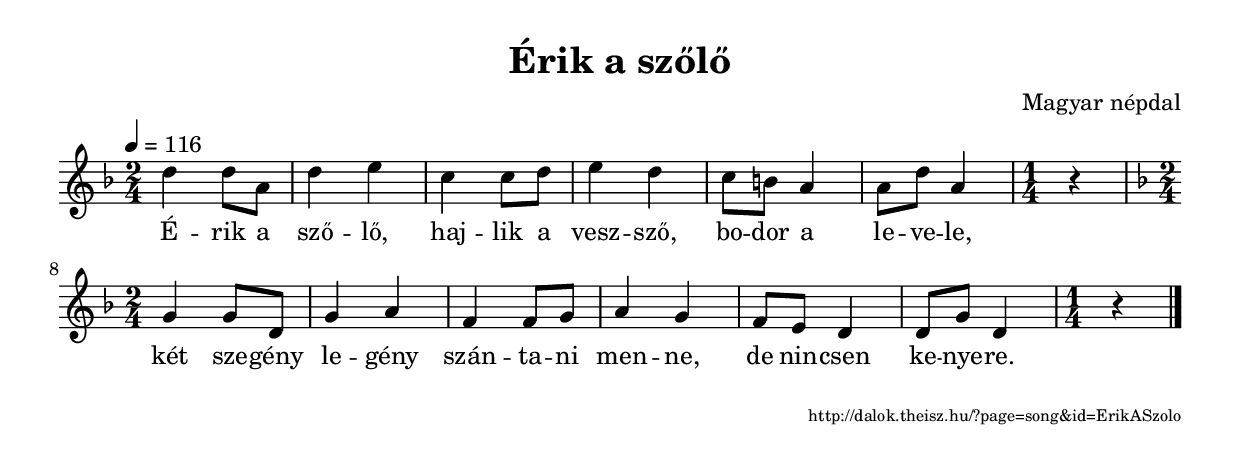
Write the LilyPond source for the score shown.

\version "2.10.33"


\header {
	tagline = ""	title = "Érik a szőlő"
	composer = "Magyar népdal"
}

VoiceA = { \key d \minor \override Staff.TimeSignature #'style = #'()  \time 2/4 \tempo 4=116
	\relative f' { d'4 d8 a d4 e
c c8 d e4 d
c8 b a4 a8 d a4 \time 1/4 r
\time 2/4 \key d \minor
g4 g8 d g4 a
f f8 g a4 g
f8 e d4 d8 g d4 \time 1/4 r \bar "|."
	}
}
SplitLyricsA = \lyricmode { 
É -- rik a sző -- lő,
haj -- lik a vesz -- sző,
bo -- dor a le -- ve -- le,
két sze -- gény le -- gény
szán -- ta -- ni men -- ne,
de nin -- csen ke -- nye -- re.
}
\score {
	<<
		\context Voice = songStaff { \VoiceA }
		\lyricsto "songStaff" \new Lyrics \SplitLyricsA
	>>
	\layout {
		indent = #0
	}
}

\score {
	<<
		\context Voice = songStaff { \VoiceA }
	>>
	\midi {
	}
}

\markup { \fill-line { \hspace #1 \super http://dalok.theisz.hu/?page=song&id=ErikASzolo } }

\paper {
}
